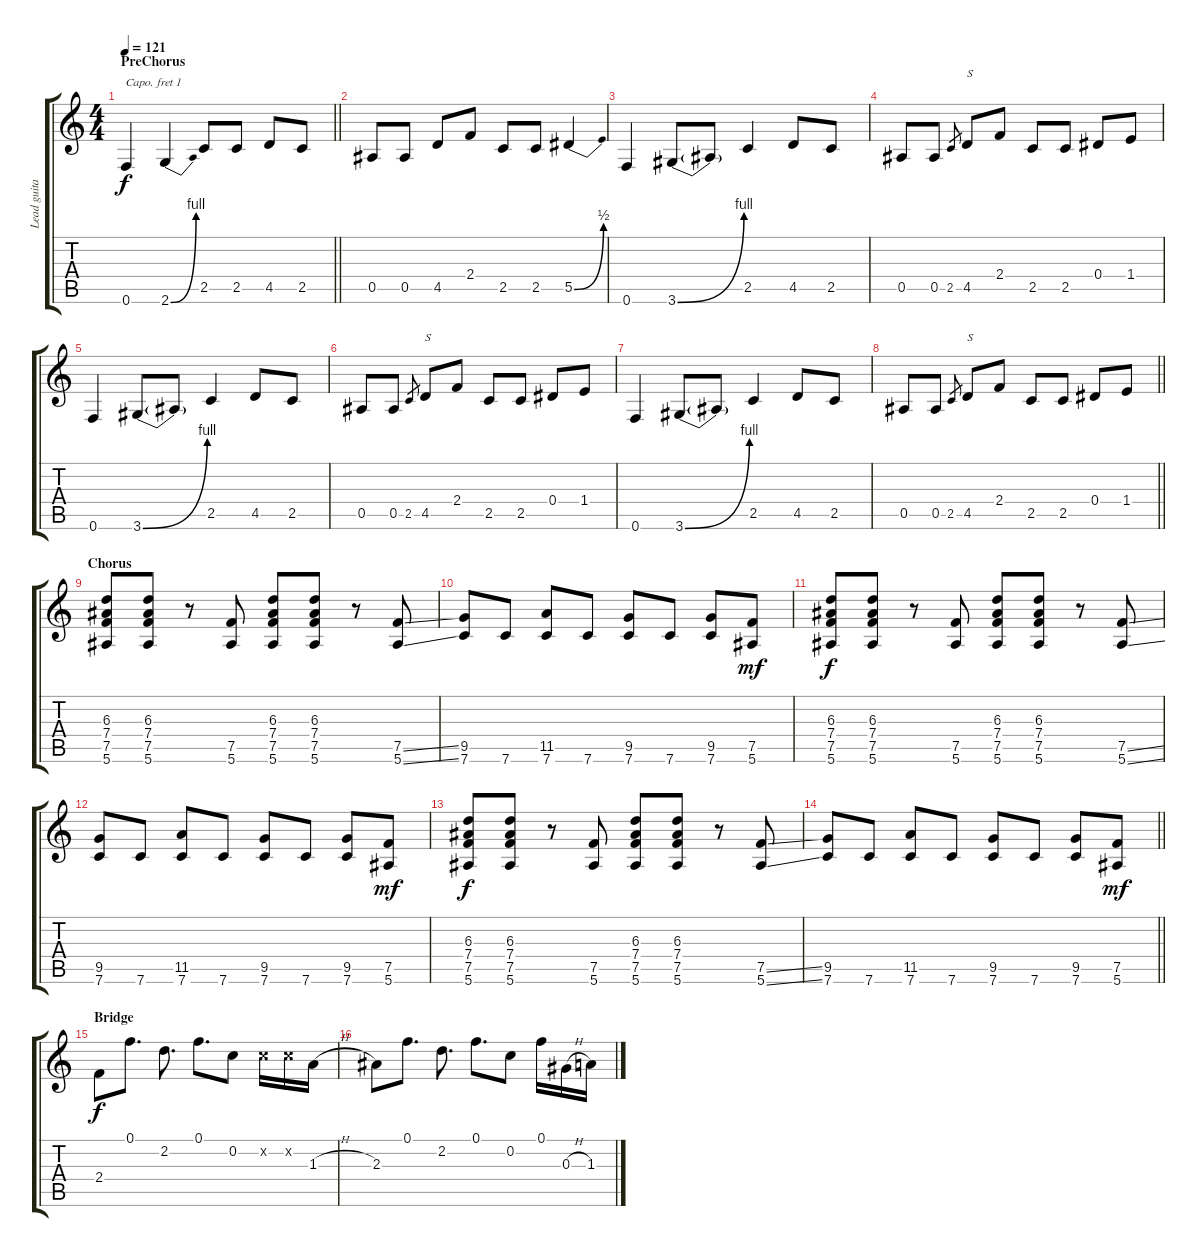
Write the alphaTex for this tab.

\track ("Lead guitar" "Lead guita") {instrument distortionguitar}
\staff {score tabs}
\capo 1
\tuning (E4 B3 G3 D3 A2 E2) {hide}
\ts (4 4)
\section ("" "PreChorus")
\tempo 121
\clef g2
\barLineRight lightlight
\ks c
0.6.4{dy f volume 12} 2.6{be (bend 0 0 60 4)}.4 2.5.8 2.5.8 4.5.8 2.5.8 |
0.5.8 0.5.8 4.5.8 2.4.8 2.5.8 2.5.8 5.5{be (bend 0 0 60 2)}.4 |
0.6.4 3.6{be (bend 0 0 60 4)}.8 3.6{t}.8 2.5.4 4.5.8 2.5.8 |
0.5.8 0.5.8 2.5.8{gr} 4.5.8{txt "S"} 2.4.8 2.5.8 2.5.8 0.4.8 1.4.8 |
0.6.4 3.6{be (bend 0 0 60 4)}.8 3.6{t}.8 2.5.4 4.5.8 2.5.8 |
0.5.8 0.5.8 2.5.8{gr} 4.5.8{txt "S"} 2.4.8 2.5.8 2.5.8 0.4.8 1.4.8 |
0.6.4 3.6{be (bend 0 0 60 4)}.8 3.6{t}.8 2.5.4 4.5.8 2.5.8 |
\barLineRight lightlight
0.5.8 0.5.8 2.5.8{gr} 4.5.8{txt "S"} 2.4.8 2.5.8 2.5.8 0.4.8 1.4.8 |
\section ("" "Chorus")
(6.3 7.4 7.5 5.6).8 (6.3 7.4 7.5 5.6).8 r.8 (7.5 5.6).8 (6.3 7.4 7.5 5.6).8 (6.3 7.4 7.5 5.6).8 r.8 (7.5{ss} 5.6{ss}).8 |
(9.5 7.6).8 7.6.8 (11.5 7.6).8 7.6.8 (9.5 7.6).8 7.6.8 (9.5 7.6).8 (7.5 5.6).8{dy mf} |
(6.3 7.4 7.5 5.6).8{dy f} (6.3 7.4 7.5 5.6).8 r.8 (7.5 5.6).8 (6.3 7.4 7.5 5.6).8 (6.3 7.4 7.5 5.6).8 r.8 (7.5{ss} 5.6{ss}).8 |
(9.5 7.6).8 7.6.8 (11.5 7.6).8 7.6.8 (9.5 7.6).8 7.6.8 (9.5 7.6).8 (7.5 5.6).8{dy mf} |
(6.3 7.4 7.5 5.6).8{dy f} (6.3 7.4 7.5 5.6).8 r.8 (7.5 5.6).8 (6.3 7.4 7.5 5.6).8 (6.3 7.4 7.5 5.6).8 r.8 (7.5{ss} 5.6{ss}).8 |
\barLineRight lightlight
(9.5 7.6).8 7.6.8 (11.5 7.6).8 7.6.8 (9.5 7.6).8 7.6.8 (9.5 7.6).8 (7.5 5.6).8{dy mf} |
\section ("" "Bridge")
2.4.8{dy f} 0.1.8{d} 2.2.8{d} 0.1.8{d} 0.2.8 0.2{x}.16 0.2{x}.16 1.3{h}.16 |
2.3.8 0.1.8{d} 2.2.8{d} 0.1.8{d} 0.2.8 0.1.16 0.3{h}.16 1.3.16
